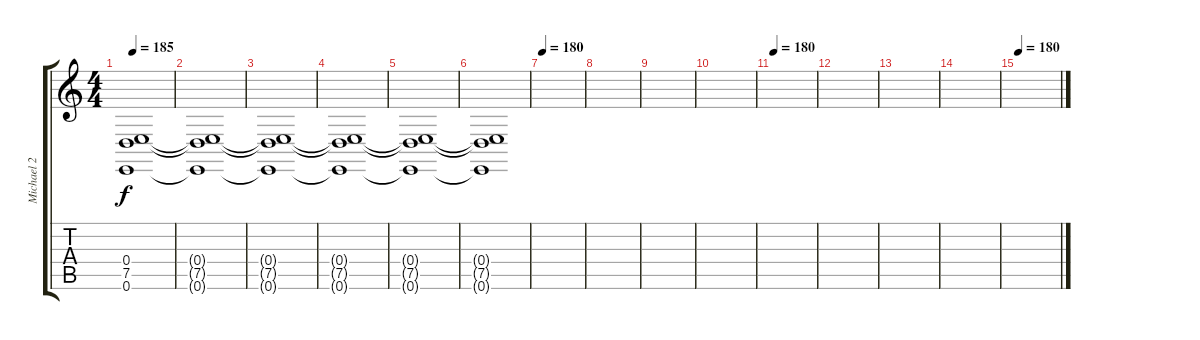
\track ("Michael 2" "Michael 2") {instrument synthstrings1}
\staff {score tabs}
\tuning (E4 B3 G3 D3 A2 E2) {hide}
\ts (4 4)
\tempo 185
\clef g2
\ks c
(0.4 7.5{t} 0.6{t}).1{dy f volume 8} |
(0.4{t} 7.5{t} 0.6{t}).1 |
(0.4{t} 7.5{t} 0.6{t}).1 |
(0.4{t} 7.5{t} 0.6{t}).1 |
(0.4{t} 7.5{t} 0.6{t}).1{volume 4} |
(0.4{t} 7.5{t} 0.6{t}).1 |
\tempo 180
|
|
|
|
\tempo 180
|
|
|
|
\tempo 180
